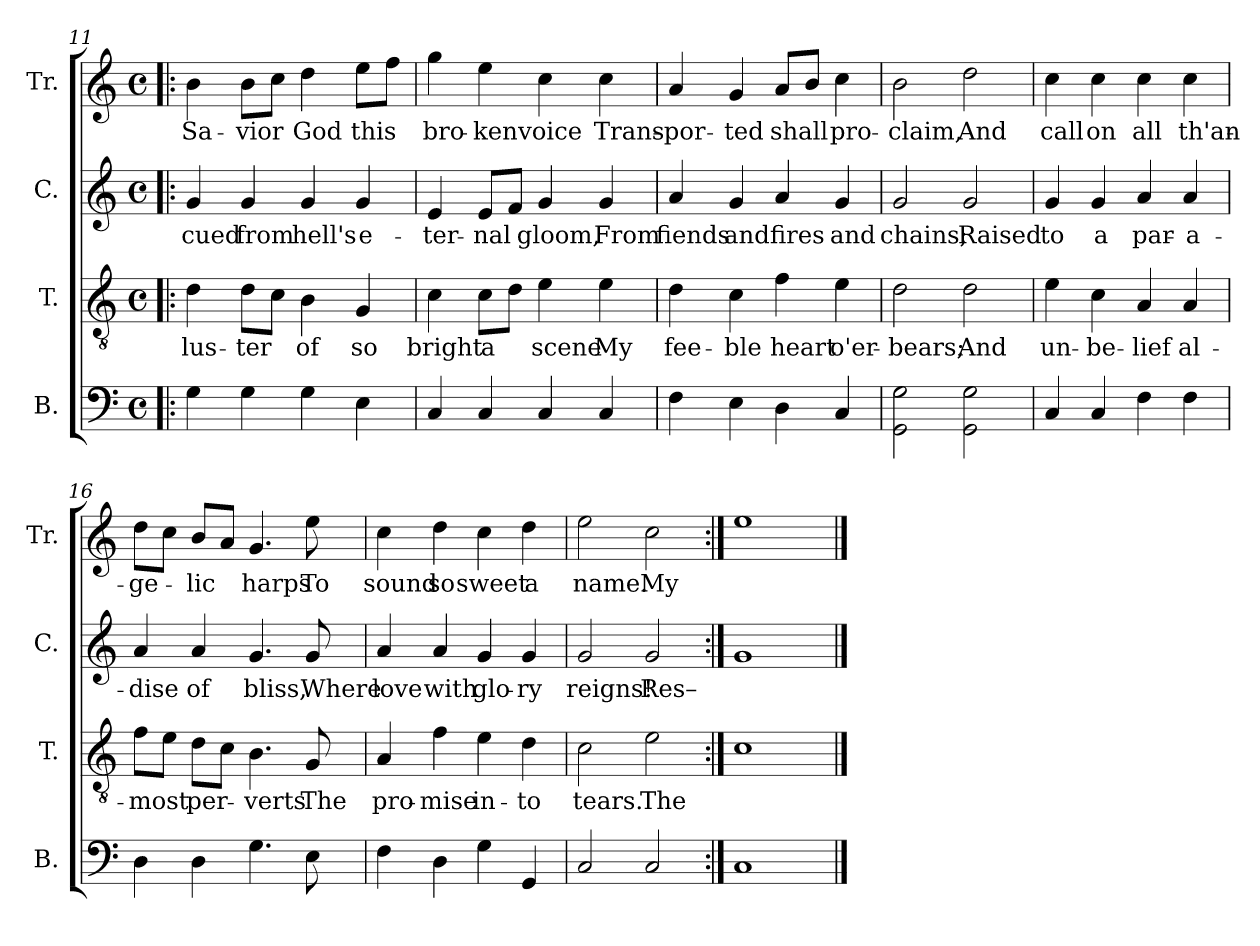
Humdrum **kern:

**kern	**kern	**text	**kern	**text	**kern	**text
*part4	*part3	*part3	*part2	*part2	*part1	*part1
*staff4	*staff3	*staff3	*staff2	*staff2	*staff1	*staff1
*I"B.	*I"T.	*	*I"C.	*	*I"Tr.	*
*I'B.	*I'T.	*	*I'C.	*	*I'Tr.	*
*clefF4	*clefGv2	*	*clefG2	*	*clefG2	*
*k[]	*k[]	*	*k[]	*	*k[]	*
*M4/4	*M4/4	*	*M4/4	*	*M4/4	*
*met(c)	*met(c)	*	*met(c)	*	*met(c)	*
=11!|:	=11!|:	=11!|:	=11!|:	=11!|:	=11!|:	=11!|:
4G\	4d\	lus-	4g/	-cued	4b\	Sa-
4G\	8d\L	-ter	4g/	from	8b\L	-vior
.	8c\J	.	.	.	8cc\J	.
4G\	4B\	of	4g/	hell's	4dd\	God
4E\	4G/	so	4g/	e-	8ee\L	this
.	.	.	.	.	8ff\J	.
=12	=12	=12	=12	=12	=12	=12
4C/	4c\	bright	4e/	-ter-	4gg\	bro-
4C/	8c\L	a	8e/L	-nal	4ee\	-ken
.	8d\J	.	8f/J	.	.	.
4C/	4e\	scene	4g/	gloom,	4cc\	voice
4C/	4e\	My	4g/	From	4cc\	Trans-
!!LO:LB:g=z
=13	=13	=13	=13	=13	=13	=13
4F\	4d\	fee-	4a/	fiends	4a/	-por-
4E\	4c\	-ble	4g/	and	4g/	-ted
4D\	4f\	heart	4a/	fires	8a/L	shall
.	.	.	.	.	8b/J	.
4C/	4e\	o'er-	4g/	and	4cc\	pro-
=14	=14	=14	=14	=14	=14	=14
2GG\ 2G\	2d\	-bears;	2g/	chains;	2b\	-claim,
2GG\ 2G\	2d\	And	2g/	Raised	2dd\	And
=15	=15	=15	=15	=15	=15	=15
4C/	4e\	un-	4g/	to	4cc\	call
4C/	4c\	-be-	4g/	a	4cc\	on
4F\	4A/	-lief	4a/	par-	4cc\	all
4F\	4A/	al-	4a/	-a-	4cc\	th'an-
=16	=16	=16	=16	=16	=16	=16
4D\	8f\L	-most	4a/	-dise	8dd\L	-ge-
.	8e\J	.	.	.	8cc\J	.
4D\	8d\L	per-	4a/	of	8b/L	-lic
.	8c\J	.	.	.	8a/J	.
4.G\	4.B\	-verts	4.g/	bliss,	4.g/	harps
8E\	8G/	The	8g/	Where	8ee\	To
=17	=17	=17	=17	=17	=17	=17
4F\	4A/	pro-	4a/	love	4cc\	sound
4D\	4f\	-mise	4a/	with	4dd\	so
4G\	4e\	in-	4g/	glo-	4cc\	sweet
4GG/	4d\	-to	4g/	-ry	4dd\	a
=18	=18	=18	=18	=18	=18	=18
2C/	2c\	tears.	2g/	reigns!	2ee\	name.
2C/	2e\	The	2g/	Res–	2cc\	My
=19:|!	=19:|!	=19:|!	=19:|!	=19:|!	=19:|!	=19:|!
1C	1c	.	1g	.	1ee	.
==	==	==	==	==	==	==
*-	*-	*-	*-	*-	*-	*-
